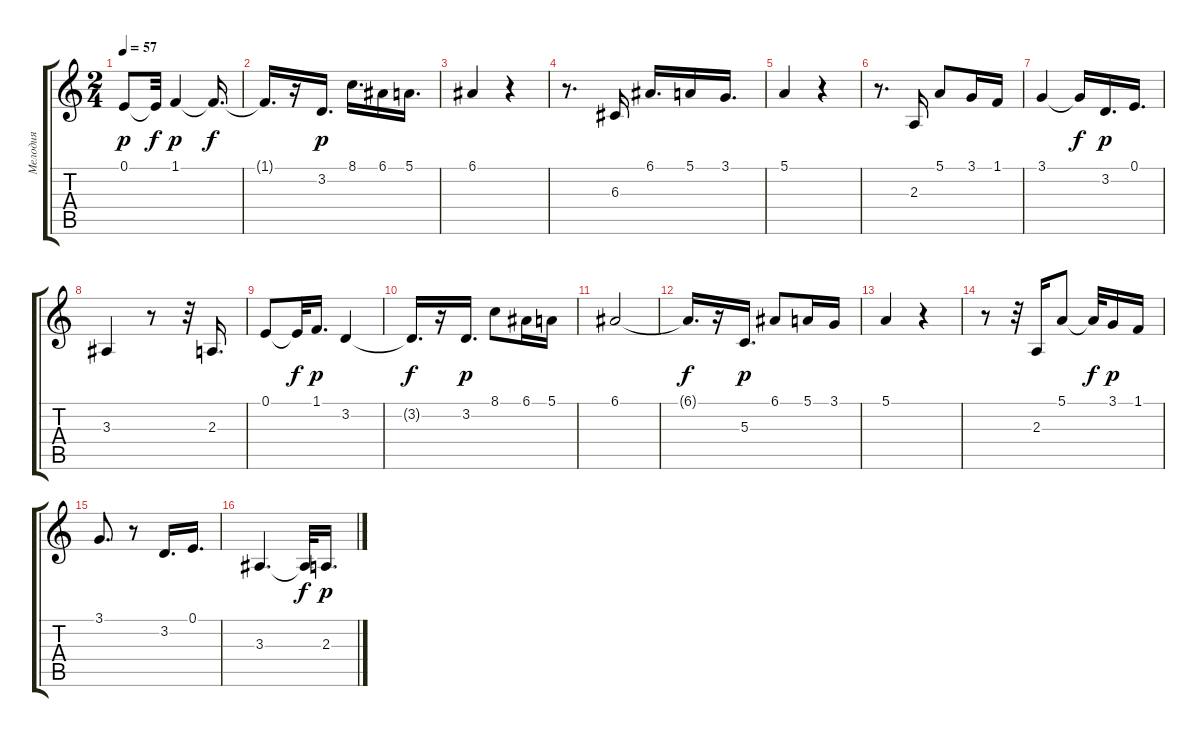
\track ("Мелодия" "Мелодия") {instrument voiceoohs}
\staff {score tabs}
\tuning (E4 B3 G3 D3 A2 E2) {hide}
\ts (2 4)
\tempo 57
\clef g2
\ks c
0.1.8{dy p} 0.1{t}.32{dy f} 1.1.4{dy p} 1.1{t}.16{d dy f} |
1.1{t}.16{d} r.16 3.2.16{d dy p} 8.1.16{d} 6.1.16 5.1.16{d} |
6.1.4 r.4 |
r.8{d} 6.3.16 6.1.16{d} 5.1.16 3.1.16{d} |
5.1.4 r.4 |
r.8{d} 2.3.16 5.1.8 3.1.16 1.1.16 |
3.1.4 3.1{t}.16{dy f} 3.2.16{d dy p} 0.1.16{d} |
3.3.4 r.8 r.32 2.3.16{d} |
0.1.8 0.1{t}.32{dy f} 1.1.16{d dy p} 3.2.4 |
3.2{t}.16{d dy f} r.16 3.2.16{d dy p} 8.1.8 6.1.16 5.1.16 |
6.1.2 |
6.1{t}.16{d dy f} r.16 5.3.16{d dy p} 6.1.8 5.1.16 3.1.16 |
5.1.4 r.4 |
r.8 r.32 2.3.16 5.1.8 5.1{t}.32{dy f} 3.1.16{dy p} 1.1.16 |
3.1.8{d} r.8 3.2.16{d} 0.1.16{d} |
3.3.4{d} 3.3{t}.32{dy f} 2.3.16{d dy p}
